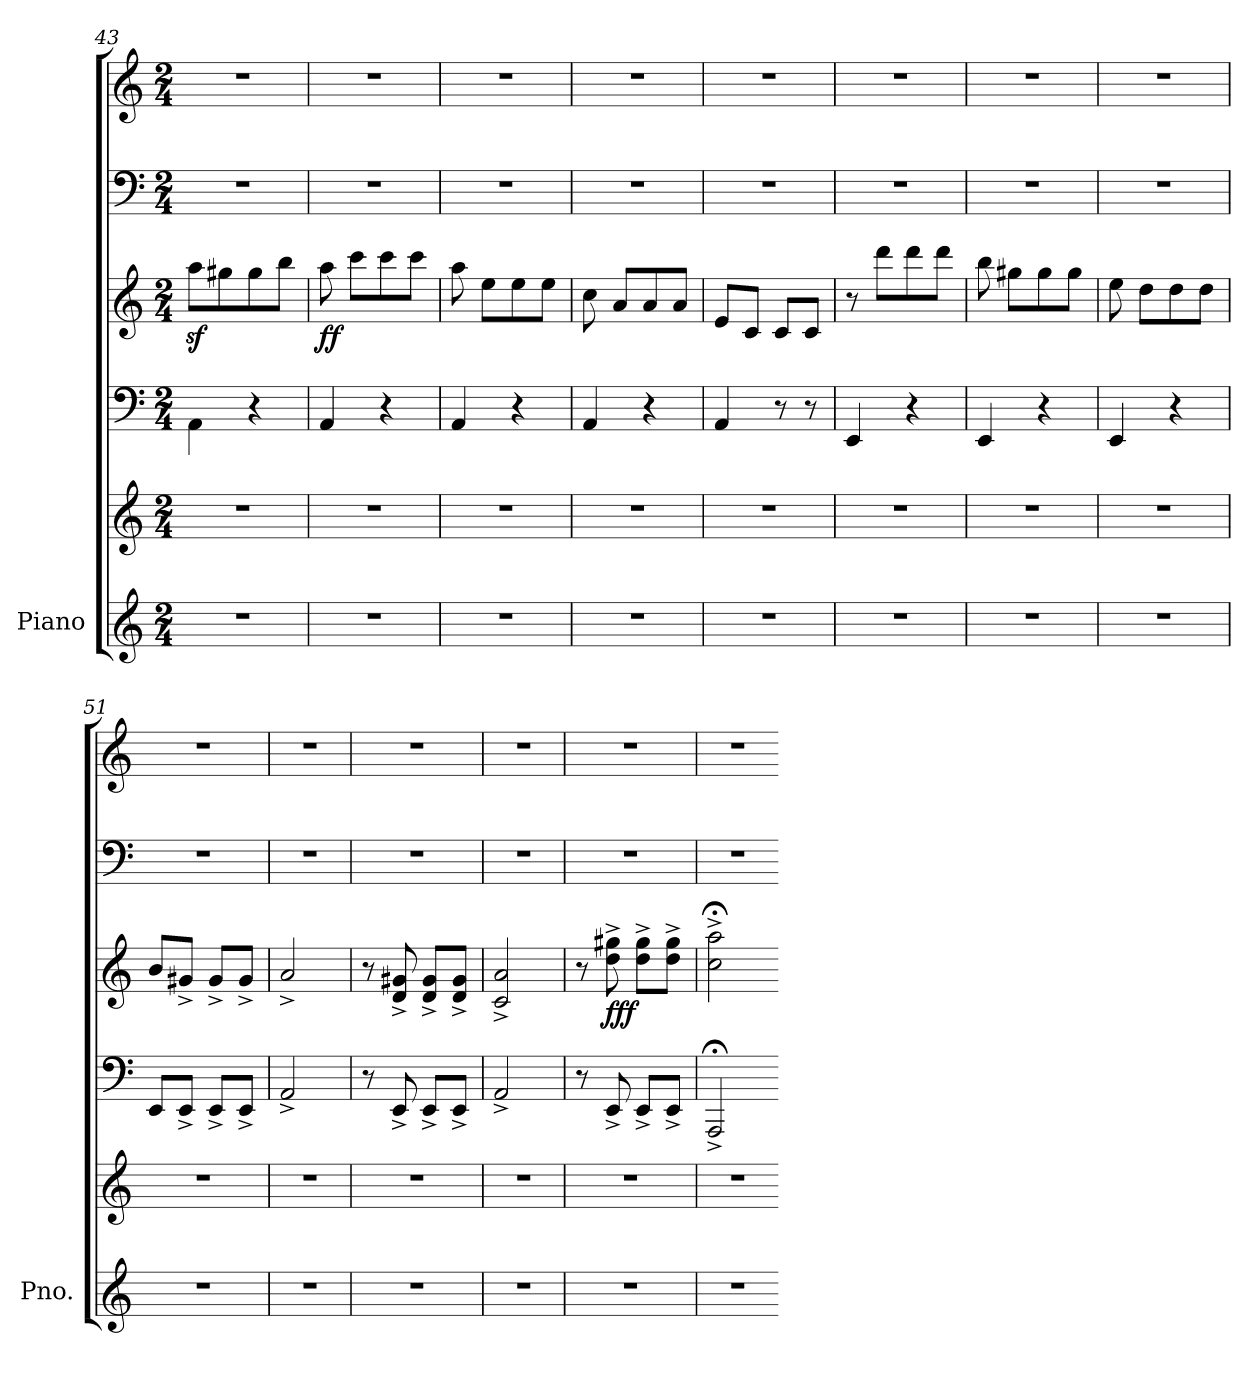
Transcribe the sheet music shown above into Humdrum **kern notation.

**kern	**kern	**kern	**kern	**kern	**kern	**dynam
*part1	*part1	*part1	*part1	*part1	*part1	*part1
*staff6	*staff5	*staff4	*staff3	*staff2	*staff1	*staff1/2/3/4/5/6
*I"Piano	*	*	*	*	*	*
*I'Pno.	*	*	*	*	*	*
*clefG2	*clefG2	*clefF4	*clefG2	*clefF4	*clefG2	*
*k[]	*k[]	*k[]	*k[]	*k[]	*k[]	*
*M2/4	*M2/4	*M2/4	*M2/4	*M2/4	*M2/4	*
=43	=43	=43	=43	=43	=43	=43
2r	2r	4AA\	8aaz<\L	2r	2r	.
.	.	.	8gg#X\	.	.	.
.	.	4r	8gg#\	.	.	.
.	.	.	8bb\J	.	.	.
=44	=44	=44	=44	=44	=44	=44
!	!	!	!	!	!	!LO:DY:b=3
2r	2r	4AA/	8aa\	2r	2r	ff
.	.	.	8ccc\L	.	.	.
.	.	4r	8ccc\	.	.	.
.	.	.	8ccc\J	.	.	.
=45	=45	=45	=45	=45	=45	=45
2r	2r	4AA/	8aa\	2r	2r	.
.	.	.	8ee\L	.	.	.
.	.	4r	8ee\	.	.	.
.	.	.	8ee\J	.	.	.
=46	=46	=46	=46	=46	=46	=46
2r	2r	4AA/	8cc\	2r	2r	.
.	.	.	8a/L	.	.	.
.	.	4r	8a/	.	.	.
.	.	.	8a/J	.	.	.
=47	=47	=47	=47	=47	=47	=47
2r	2r	4AA/	8e/L	2r	2r	.
.	.	.	8c/J	.	.	.
.	.	8r	8c/L	.	.	.
.	.	8r	8c/J	.	.	.
=48	=48	=48	=48	=48	=48	=48
2r	2r	4EE/	8r	2r	2r	.
.	.	.	8ddd\L	.	.	.
.	.	4r	8ddd\	.	.	.
.	.	.	8ddd\J	.	.	.
!!LO:LB:g=z
=49	=49	=49	=49	=49	=49	=49
2r	2r	4EE/	8bb\	2r	2r	.
.	.	.	8gg#X\L	.	.	.
.	.	4r	8gg#\	.	.	.
.	.	.	8gg#\J	.	.	.
=50	=50	=50	=50	=50	=50	=50
2r	2r	4EE/	8ee\	2r	2r	.
.	.	.	8dd\L	.	.	.
.	.	4r	8dd\	.	.	.
.	.	.	8dd\J	.	.	.
=51	=51	=51	=51	=51	=51	=51
2r	2r	8EE/L	8b/L	2r	2r	.
.	.	8EE^/J	8g#X^/J	.	.	.
.	.	8EE^/L	8g#^/L	.	.	.
.	.	8EE^/J	8g#^/J	.	.	.
=52	=52	=52	=52	=52	=52	=52
2r	2r	2AA^/	2a^/	2r	2r	.
=53	=53	=53	=53	=53	=53	=53
2r	2r	8r	8r	2r	2r	.
.	.	8EE^/	8d/^ 8g#X/^	.	.	.
.	.	8EE^/L	8d/^ 8g#/^L	.	.	.
.	.	8EE^/J	8d/^ 8g#/^J	.	.	.
=54	=54	=54	=54	=54	=54	=54
2r	2r	2AA^/	2c/^ 2a/^	2r	2r	.
=55	=55	=55	=55	=55	=55	=55
2r	2r	8r	8r	2r	2r	.
!	!	!	!	!	!	!LO:DY:b=3
.	.	8EE^/	8dd\^ 8gg#X\^	.	.	fff
.	.	8EE^/L	8dd\^ 8gg#\^L	.	.	.
.	.	8EE^/J	8dd\^ 8gg#\^J	.	.	.
=56	=56	=56	=56	=56	=56	=56
2r	2r	2AAA;<^/	2cc\;<^ 2aa\;<^	2r	2r	.
=-	=-	=-	=-	=-	=-	=-
*-	*-	*-	*-	*-	*-	*-
